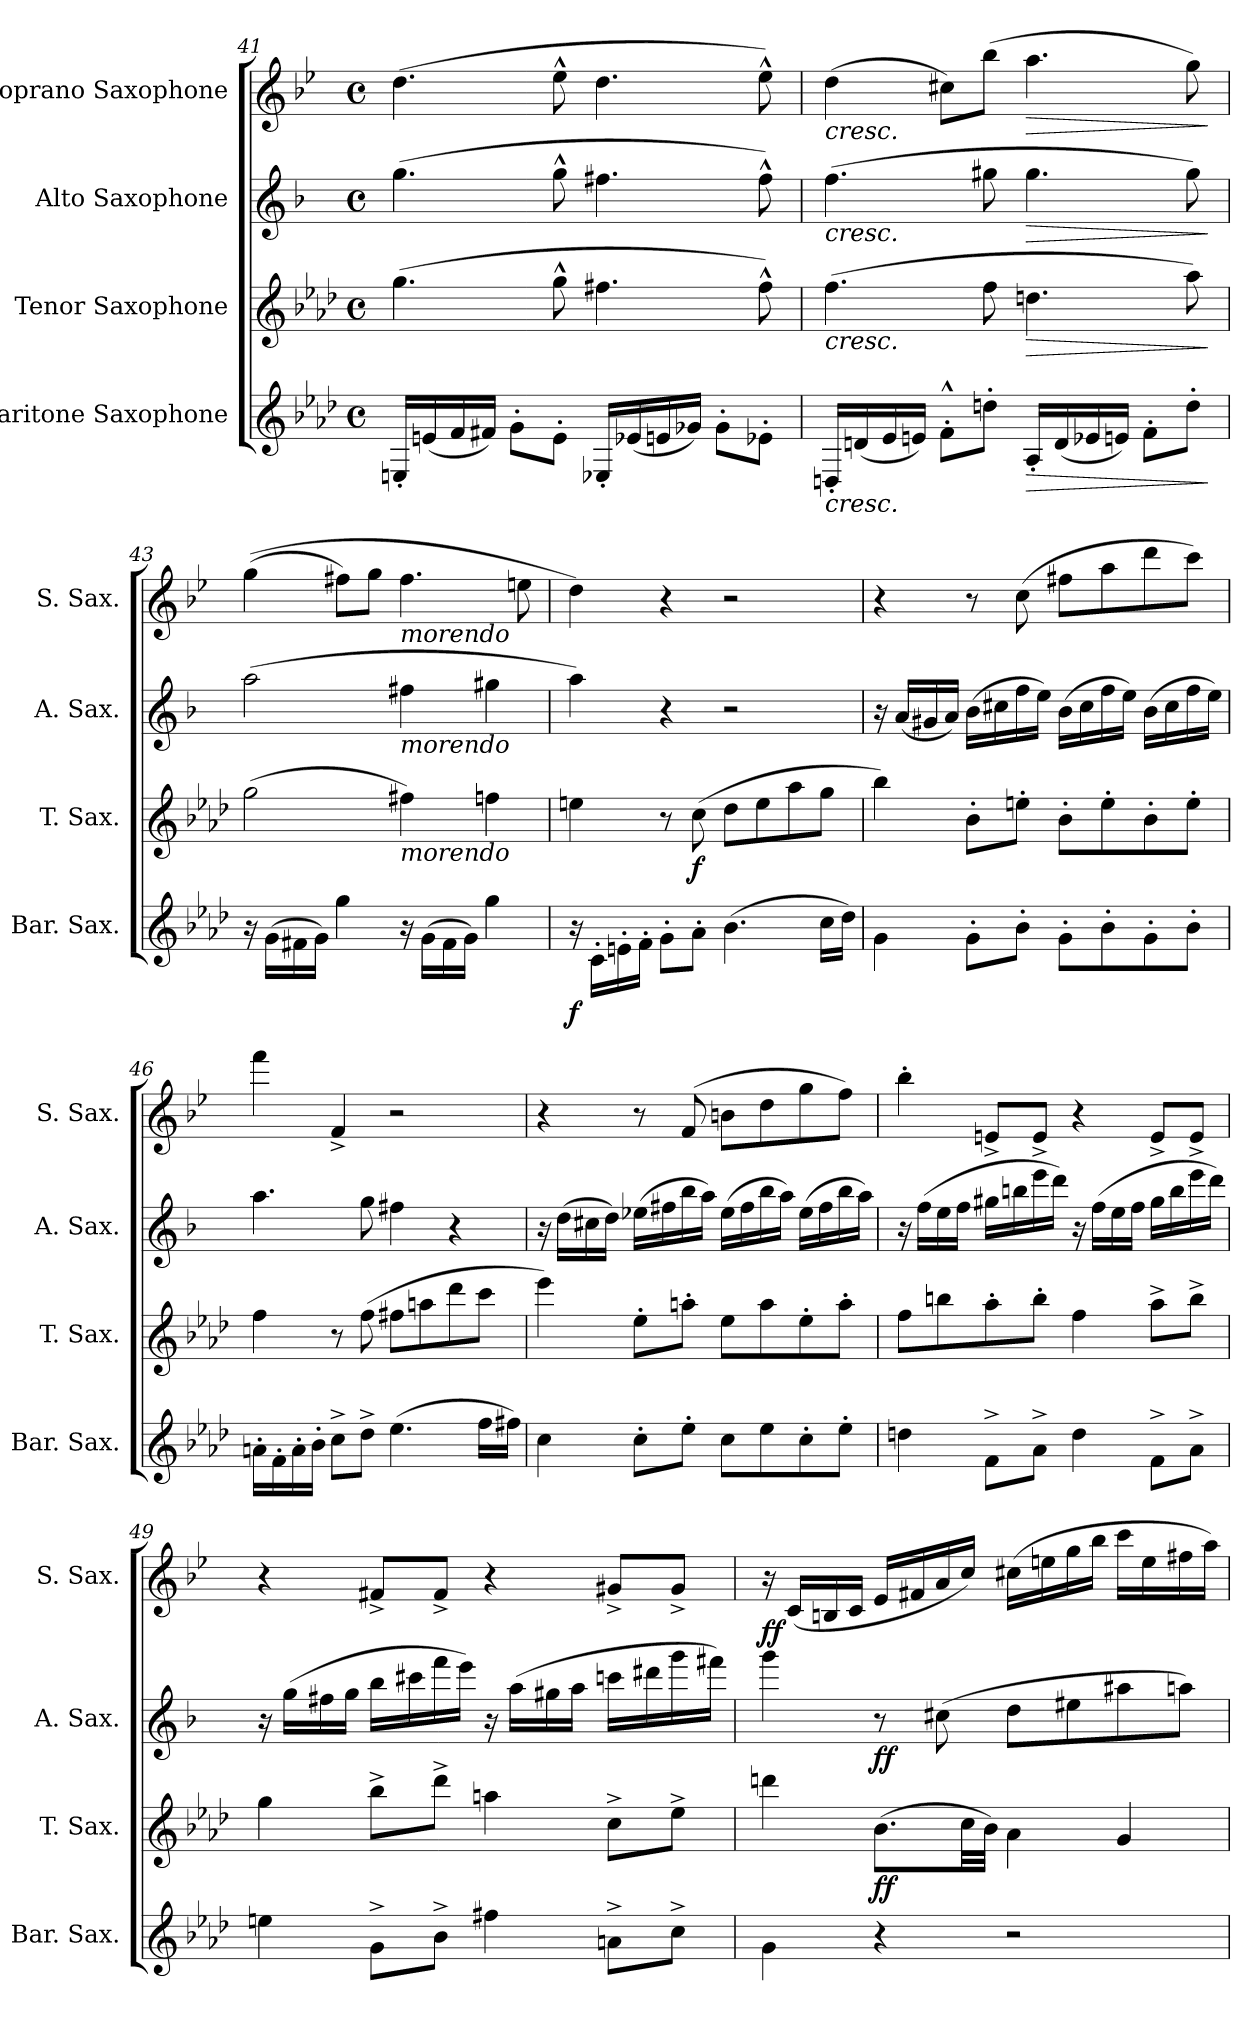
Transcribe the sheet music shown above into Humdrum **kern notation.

**kern	**dynam	**kern	**dynam	**kern	**dynam	**kern	**dynam
*part4	*part4	*part3	*part3	*part2	*part2	*part1	*part1
*staff4	*staff4	*staff3	*staff3	*staff2	*staff2	*staff1	*staff1
*I"Baritone Saxophone	*	*I"Tenor Saxophone	*	*I"Alto Saxophone	*	*I"Soprano Saxophone	*
*I'Bar. Sax.	*	*I'T. Sax.	*	*I'A. Sax.	*	*I'S. Sax.	*
*clefG2	*	*clefG2	*	*clefG2	*	*clefG2	*
*ITrd12c21	*	*ITrd8c14	*	*ITrd5c9	*	*ITrd1c2	*
*k[b-e-a-d-]	*	*k[b-e-a-d-]	*	*k[b-e-a-d-]	*	*k[b-e-a-d-]	*
*M4/4	*	*M4/4	*	*M4/4	*	*M4/4	*
*met(c)	*	*met(c)	*	*met(c)	*	*met(c)	*
=41	=41	=41	=41	=41	=41	=41	=41
16EEn'/LL	.	(>4.g\	.	(>4.b-\	.	(>4.cc\	.
(<16En/	.	.	.	.	.	.	.
16F/	.	.	.	.	.	.	.
16F#X/JJ)	.	.	.	.	.	.	.
8G'\L	.	.	.	.	.	.	.
8E'\J	.	8g^^\	.	8b-^^\	.	8dd-^^\	.
16EE-X'/LL	.	4.f#X\	.	4.an\	.	4.cc\	.
(<16E-X/	.	.	.	.	.	.	.
16En/	.	.	.	.	.	.	.
16G-X/JJ)	.	.	.	.	.	.	.
8G-'\L	.	.	.	.	.	.	.
8E-X'\J	.	8f#^^\)	.	8a^^\)	.	8dd-^^\)	.
!!LO:PB:g=z
=42	=42	=42	=42	=42	=42	=42	=42
!	!LO:HP:b	!	!LO:HP:b	!	!LO:HP:b	!	!LO:HP:b
16DDn'/LL	<	(>4.f\	<	(>4.a-\	<	(>4cc\	<
(<16Dn/	.	.	.	.	.	.	.
16E-/	.	.	.	.	.	.	.
16En/JJ)	.	.	.	.	.	.	.
8F'^^\L	.	.	.	.	.	8bn\L)	.
8dn'\J	.	8f\	.	8bn\	.	(>8aa-\J	.
!	!LO:HP:b	!	!LO:HP:b	!	!LO:HP:b	!	!LO:HP:b
16AA-'/LL	>	4.dn\	>	4.b\	>	4.gg\	>
(<16D/	.	.	.	.	.	.	.
16E-X/	.	.	.	.	.	.	.
16En/JJ)	.	.	.	.	.	.	.
8F'\L	.	.	.	.	.	.	.
8d'\J	.	8a-\)	.	8b\)	.	8ff\)	.
.	[ ]	.	[ ]	.	[ ]	.	[ ]
=43	=43	=43	=43	=43	=43	=43	=43
16r	.	(>2g\	.	(>2cc\	.	(>(>4ff\	.
(>16G\LL	.	.	.	.	.	.	.
16F#X\	.	.	.	.	.	.	.
16G\JJ)	.	.	.	.	.	.	.
4g\	.	.	.	.	.	8een\L)	.
.	.	.	.	.	.	8ff\J	.
!	!	!	!	!	!	!LO:TX:b:i:t=morendo	!
!	!	!	!	!LO:TX:b:i:t=morendo	!	!	!
!	!	!LO:TX:b:i:t=morendo	!	!	!	!	!
16r	.	4f#X\)	.	4an\	.	4.ee\	.
(>16G\LL	.	.	.	.	.	.	.
16F#\	.	.	.	.	.	.	.
16G\JJ)	.	.	.	.	.	.	.
4g\	.	4fn\	.	4bn\	.	.	.
.	.	.	.	.	.	8ddn\	.
=44	=44	=44	=44	=44	=44	=44	=44
!	!LO:DY:b	!	!	!	!	!	!
16r	f	4en\	.	4cc\)	.	4cc\)	.
16C'\LL	.	.	.	.	.	.	.
16En'\	.	.	.	.	.	.	.
16F'\JJ	.	.	.	.	.	.	.
8G'\L	.	8r	.	4r	.	4r	.
!	!	!	!LO:DY:b	!	!	!	!
8A-'\J	.	(>8c\	f	.	.	.	.
(>4.B-\	.	8d-\L	.	2r	.	2r	.
.	.	8e\	.	.	.	.	.
.	.	8a-\	.	.	.	.	.
16c\LL	.	8g\J	.	.	.	.	.
16d-\JJ)	.	.	.	.	.	.	.
!!LO:LB:g=z
=45	=45	=45	=45	=45	=45	=45	=45
4G\	.	4b-\)	.	16r	.	4r	.
.	.	.	.	(<16c/LL	.	.	.
.	.	.	.	16Bn/	.	.	.
.	.	.	.	16c/JJ)	.	.	.
8G'\L	.	8B-'\L	.	(>16d-\LL	.	8r	.
.	.	.	.	16en\	.	.	.
8B-'\J	.	8en'\J	.	16a-\	.	(>8b-\	.
.	.	.	.	16g\JJ)	.	.	.
8G'\L	.	8B-'\L	.	(>16d-\LL	.	8een\L	.
.	.	.	.	16e\	.	.	.
8B-'\	.	8e'\	.	16a-\	.	8gg\	.
.	.	.	.	16g\JJ)	.	.	.
8G'\	.	8B-'\	.	(>16d-\LL	.	8ccc\	.
.	.	.	.	16e\	.	.	.
8B-'\J	.	8e'\J	.	16a-\	.	8bb-\J)	.
.	.	.	.	16g\JJ)	.	.	.
=46	=46	=46	=46	=46	=46	=46	=46
16An'\LL	.	4f\	.	4.cc\	.	4eee-\	.
16F'\	.	.	.	.	.	.	.
16A'\	.	.	.	.	.	.	.
16B-'\JJ	.	.	.	.	.	.	.
8c^\L	.	8r	.	.	.	4e-^/	.
8d-^\J	.	(>8f\	.	8b-\	.	.	.
(>4.e-\	.	8f#X\L	.	4an\	.	2r	.
.	.	8an\	.	.	.	.	.
.	.	8dd-\	.	4r	.	.	.
16f\LL	.	8cc\J	.	.	.	.	.
16f#X\JJ)	.	.	.	.	.	.	.
!!LO:PB:g=z
=47	=47	=47	=47	=47	=47	=47	=47
4c\	.	4ee-\)	.	16r	.	4r	.
.	.	.	.	(>16f\LL	.	.	.
.	.	.	.	16en\	.	.	.
.	.	.	.	16f\JJ)	.	.	.
8c'\L	.	8e-'\L	.	(>16g-X\LL	.	8r	.
.	.	.	.	16an\	.	.	.
8e-'\J	.	8an'\J	.	16dd-\	.	(>8e-/	.
.	.	.	.	16cc\JJ)	.	.	.
8c\L	.	8e-\L	.	(>16g-\LL	.	8an\L	.
.	.	.	.	16a\	.	.	.
8e-\	.	8a\	.	16dd-\	.	8cc\	.
.	.	.	.	16cc\JJ)	.	.	.
8c'\	.	8e-'\	.	(>16g-\LL	.	8ff\	.
.	.	.	.	16a\	.	.	.
8e-'\J	.	8a'\J	.	16dd-\	.	8ee-\J)	.
.	.	.	.	16cc\JJ)	.	.	.
=48	=48	=48	=48	=48	=48	=48	=48
4dn\	.	8f\L	.	16r	.	4aa-'\	.
.	.	.	.	(>16a-\LL	.	.	.
.	.	8bn\	.	16g\	.	.	.
.	.	.	.	16a-\JJ	.	.	.
8F^\L	.	8a-'\	.	16bn\LL	.	8dn^/L	.
.	.	.	.	16ddn\	.	.	.
8A-^\J	.	8b'\J	.	16gg\	.	8d^/J	.
.	.	.	.	16ff\JJ)	.	.	.
4d\	.	4f\	.	16r	.	4r	.
.	.	.	.	(>16a-\LL	.	.	.
.	.	.	.	16g\	.	.	.
.	.	.	.	16a-\JJ	.	.	.
8F^\L	.	8a-^\L	.	16b\LL	.	8d^/L	.
.	.	.	.	16dd\	.	.	.
8A-^\J	.	8b^\J	.	16gg\	.	8d^/J	.
.	.	.	.	16ff\JJ)	.	.	.
!!LO:LB:g=z
=49	=49	=49	=49	=49	=49	=49	=49
4en\	.	4g\	.	16r	.	4r	.
.	.	.	.	(>16b-\LL	.	.	.
.	.	.	.	16an\	.	.	.
.	.	.	.	16b-\JJ	.	.	.
8G^\L	.	8b-^\L	.	16dd-\LL	.	8en^/L	.
.	.	.	.	16een\	.	.	.
8B-^\J	.	8dd-^\J	.	16aa-\	.	8e^/J	.
.	.	.	.	16gg\JJ)	.	.	.
4f#X\	.	4an\	.	16r	.	4r	.
.	.	.	.	(>16cc\LL	.	.	.
.	.	.	.	16bn\	.	.	.
.	.	.	.	16cc\JJ	.	.	.
8An^\L	.	8c^\L	.	16ee-X\LL	.	8f#X^/L	.
.	.	.	.	16ff#X\	.	.	.
8c^\J	.	8e-^\J	.	16bb-\	.	8f#^/J	.
.	.	.	.	16aan\JJ)	.	.	.
=50	=50	=50	=50	=50	=50	=50	=50
!	!	!	!	!	!	!	!LO:DY:b
4G\	.	4ddn\	.	4bb-\	.	16r	ff
.	.	.	.	.	.	(<16B-/LL	.
.	.	.	.	.	.	16An/	.
.	.	.	.	.	.	16B-/JJ	.
!	!	!	!LO:DY:b	!	!LO:DY:b	!	!
4r	.	(>8.B-\L	ff	8r	ff	16d-/LL	.
.	.	.	.	.	.	16en/	.
.	.	.	.	(>8en\	.	16g/	.
.	.	32c\LL	.	.	.	16b-/JJ)	.
.	.	32B-\JJJ)	.	.	.	.	.
2r	.	4A-\	.	8f\L	.	(>16bn\LL	.
.	.	.	.	.	.	16ddn\	.
.	.	.	.	8g#X\	.	16ff\	.
.	.	.	.	.	.	16aa-\JJ	.
.	.	4G/	.	8cc#X\	.	16bb-\LL	.
.	.	.	.	.	.	16dd\	.
.	.	.	.	8ccn\J)	.	16een\	.
.	.	.	.	.	.	16gg\JJ)	.
=	=	=	=	=	=	=	=
*-	*-	*-	*-	*-	*-	*-	*-
